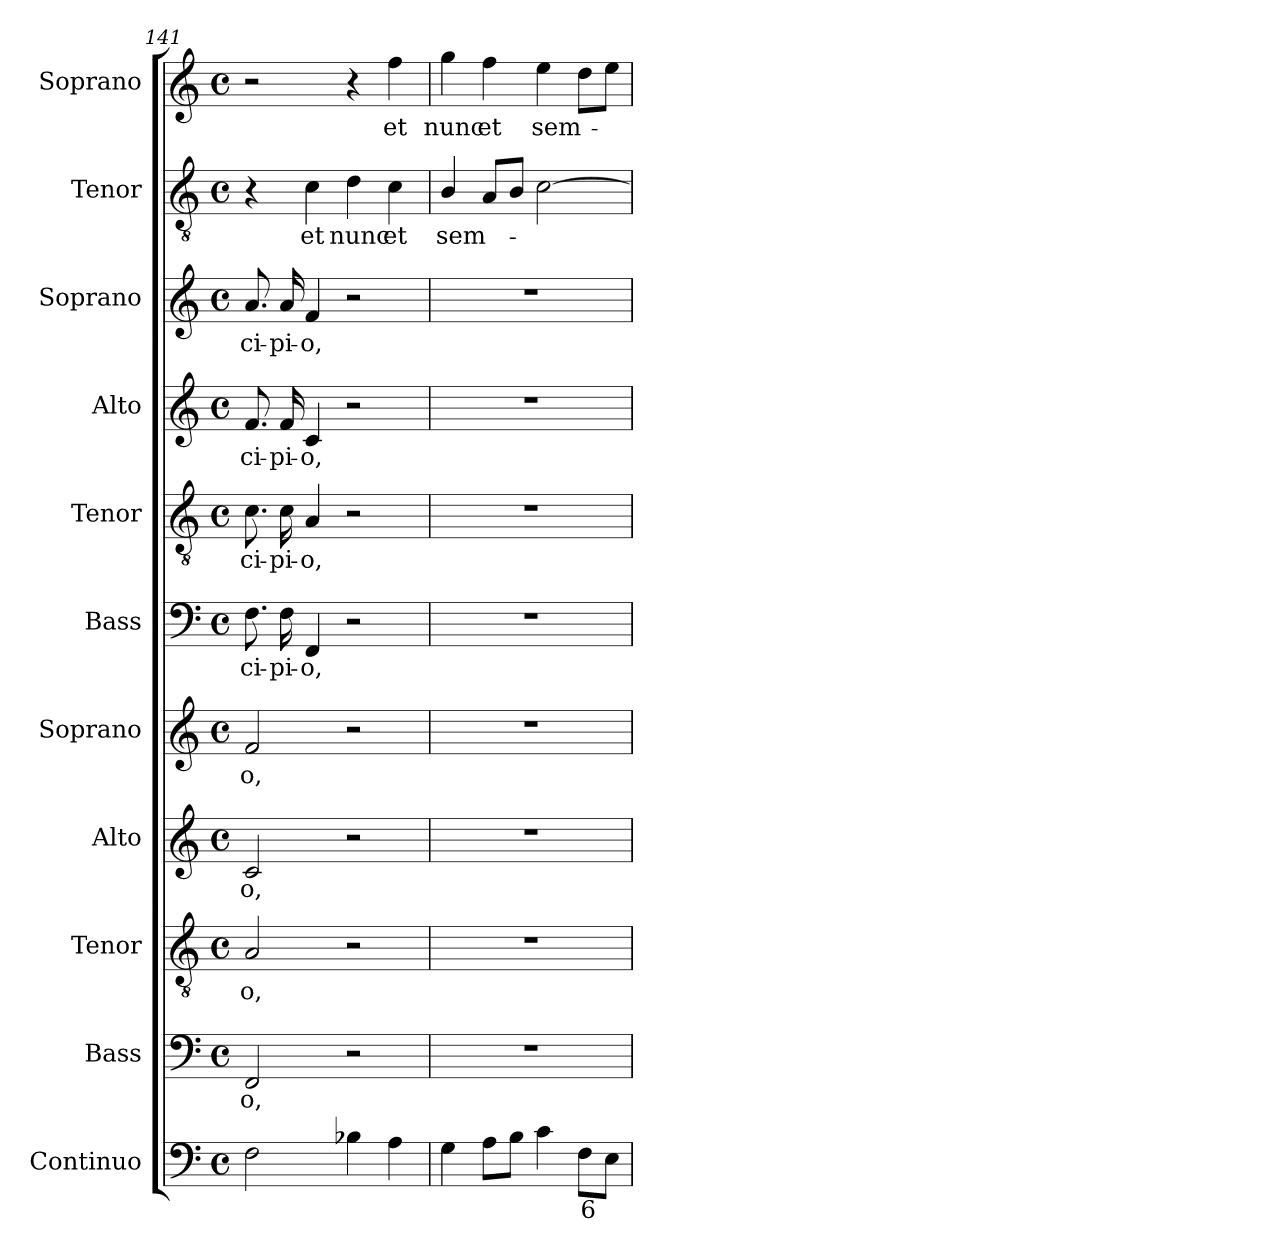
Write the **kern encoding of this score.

**kern	**text	**kern	**text	**kern	**text	**kern	**text	**kern	**text	**kern	**text	**kern	**text	**kern	**text	**kern	**text	**kern	**text	**kern	**text
*part11	*part11	*part10	*part10	*part9	*part9	*part8	*part8	*part7	*part7	*part6	*part6	*part5	*part5	*part4	*part4	*part3	*part3	*part2	*part2	*part1	*part1
*staff11	*staff11	*staff10	*staff10	*staff9	*staff9	*staff8	*staff8	*staff7	*staff7	*staff6	*staff6	*staff5	*staff5	*staff4	*staff4	*staff3	*staff3	*staff2	*staff2	*staff1	*staff1
*I"Continuo	*	*I"Bass	*	*I"Tenor	*	*I"Alto	*	*I"Soprano	*	*I"Bass	*	*I"Tenor	*	*I"Alto	*	*I"Soprano	*	*I"Tenor	*	*I"Soprano	*
*I'Cont.	*	*I'B.	*	*I'T.	*	*I'A.	*	*I'S.	*	*I'B.	*	*I'T.	*	*I'A.	*	*I'S.	*	*I'T.	*	*I'S.	*
*clefF4	*	*clefF4	*	*clefGv2	*	*clefG2	*	*clefG2	*	*clefF4	*	*clefGv2	*	*clefG2	*	*clefG2	*	*clefGv2	*	*clefG2	*
*	*	*	*	*ITrd7c12	*	*	*	*	*	*	*	*ITrd7c12	*	*	*	*	*	*ITrd7c12	*	*	*
*k[]	*	*k[]	*	*k[]	*	*k[]	*	*k[]	*	*k[]	*	*k[]	*	*k[]	*	*k[]	*	*k[]	*	*k[]	*
*C:	*	*C:	*	*C:	*	*C:	*	*C:	*	*C:	*	*C:	*	*C:	*	*C:	*	*C:	*	*C:	*
*M4/4	*	*M4/4	*	*M4/4	*	*M4/4	*	*M4/4	*	*M4/4	*	*M4/4	*	*M4/4	*	*M4/4	*	*M4/4	*	*M4/4	*
*met(c)	*	*met(c)	*	*met(c)	*	*met(c)	*	*met(c)	*	*met(c)	*	*met(c)	*	*met(c)	*	*met(c)	*	*met(c)	*	*met(c)	*
=141	=141	=141	=141	=141	=141	=141	=141	=141	=141	=141	=141	=141	=141	=141	=141	=141	=141	=141	=141	=141	=141
!	!	!	!LO:LY:b:color=#000000	!	!	!	!	!	!	!	!	!	!	!	!	!	!	!	!	!	!
!	!	!	!	!	!LO:LY:b:color=#000000	!	!	!	!	!	!	!	!	!	!	!	!	!	!	!	!
!	!	!	!	!	!	!	!LO:LY:b:color=#000000	!	!	!	!	!	!	!	!	!	!	!	!	!	!
!	!	!	!	!	!	!	!	!	!LO:LY:b:color=#000000	!	!	!	!	!	!	!	!	!	!	!	!
!	!	!	!	!	!	!	!	!	!	!	!LO:LY:b:color=#000000	!	!	!	!	!	!	!	!	!	!
!	!	!	!	!	!	!	!	!	!	!	!	!	!LO:LY:b:color=#000000	!	!	!	!	!	!	!	!
!	!	!	!	!	!	!	!	!	!	!	!	!	!	!	!LO:LY:b:color=#000000	!	!	!	!	!	!
!	!	!	!	!	!	!	!	!	!	!	!	!	!	!	!	!	!LO:LY:b:color=#000000	!	!	!	!
2Fi\	.	2FFi/	-o,	2AAi/	-o,	2ci/	-o,	2fi/	-o,	8.Fi\	-ci-	8.Ci\	-ci-	8.fi/	-ci-	8.ai/	-ci-	4r	.	2r	.
!	!	!	!	!	!	!	!	!	!	!	!LO:LY:b:color=#000000	!	!	!	!	!	!	!	!	!	!
!	!	!	!	!	!	!	!	!	!	!	!	!	!LO:LY:b:color=#000000	!	!	!	!	!	!	!	!
!	!	!	!	!	!	!	!	!	!	!	!	!	!	!	!LO:LY:b:color=#000000	!	!	!	!	!	!
!	!	!	!	!	!	!	!	!	!	!	!	!	!	!	!	!	!LO:LY:b:color=#000000	!	!	!	!
.	.	.	.	.	.	.	.	.	.	16Fi\	-pi-	16Ci\	-pi-	16fi/	-pi-	16ai/	-pi-	.	.	.	.
!	!	!	!	!	!	!	!	!	!	!	!LO:LY:b:color=#000000	!	!	!	!	!	!	!	!	!	!
!	!	!	!	!	!	!	!	!	!	!	!	!	!LO:LY:b:color=#000000	!	!	!	!	!	!	!	!
!	!	!	!	!	!	!	!	!	!	!	!	!	!	!	!LO:LY:b:color=#000000	!	!	!	!	!	!
!	!	!	!	!	!	!	!	!	!	!	!	!	!	!	!	!	!LO:LY:b:color=#000000	!	!	!	!
!	!	!	!	!	!	!	!	!	!	!	!	!	!	!	!	!	!	!	!LO:LY:b:color=#000000	!	!
.	.	.	.	.	.	.	.	.	.	4FFi/	-o,	4AAi/	-o,	4ci/	-o,	4fi/	-o,	4Ci\	et	.	.
!	!	!	!	!	!	!	!	!	!	!	!	!	!	!	!	!	!	!	!LO:LY:b:color=#000000	!	!
4B-Xi\	.	2r	.	2r	.	2r	.	2r	.	2r	.	2r	.	2r	.	2r	.	4Di\	nunc	4r	.
!	!	!	!	!	!	!	!	!	!	!	!	!	!	!	!	!	!	!	!LO:LY:b:color=#000000	!	!
!	!	!	!	!	!	!	!	!	!	!	!	!	!	!	!	!	!	!	!	!	!LO:LY:b:color=#000000
4Ai\	.	.	.	.	.	.	.	.	.	.	.	.	.	.	.	.	.	4Ci\	et	4ffi\	et
=142	=142	=142	=142	=142	=142	=142	=142	=142	=142	=142	=142	=142	=142	=142	=142	=142	=142	=142	=142	=142	=142
!	!	!	!	!	!	!	!	!	!	!	!	!	!	!	!	!	!	!	!LO:LY:b:color=#000000	!	!
!	!	!	!	!	!	!	!	!	!	!	!	!	!	!	!	!	!	!	!	!	!LO:LY:b:color=#000000
4Gi\	.	1r	.	1r	.	1r	.	1r	.	1r	.	1r	.	1r	.	1r	.	4BBi/	sem-	4ggi\	nunc
!	!	!	!	!	!	!	!	!	!	!	!	!	!	!	!	!	!	!	!	!	!LO:LY:b:color=#000000
8Ai\L	.	.	.	.	.	.	.	.	.	.	.	.	.	.	.	.	.	8AAi/L	.	4ffi\	et
8Bi\J	.	.	.	.	.	.	.	.	.	.	.	.	.	.	.	.	.	8BBi/J	.	.	.
!	!	!	!	!	!	!	!	!	!	!	!	!	!	!	!	!	!	!	!	!	!LO:LY:b:color=#000000
4ci\	.	.	.	.	.	.	.	.	.	.	.	.	.	.	.	.	.	[2Ci\	.	4eei\	sem-
!	!LO:LY:b:color=#000000	!	!	!	!	!	!	!	!	!	!	!	!	!	!	!	!	!	!	!	!
8Fi\L	6	.	.	.	.	.	.	.	.	.	.	.	.	.	.	.	.	.	.	8ddi\L	.
8Ei\J	.	.	.	.	.	.	.	.	.	.	.	.	.	.	.	.	.	.	.	8eei\J	.
=	=	=	=	=	=	=	=	=	=	=	=	=	=	=	=	=	=	=	=	=	=
*-	*-	*-	*-	*-	*-	*-	*-	*-	*-	*-	*-	*-	*-	*-	*-	*-	*-	*-	*-	*-	*-
